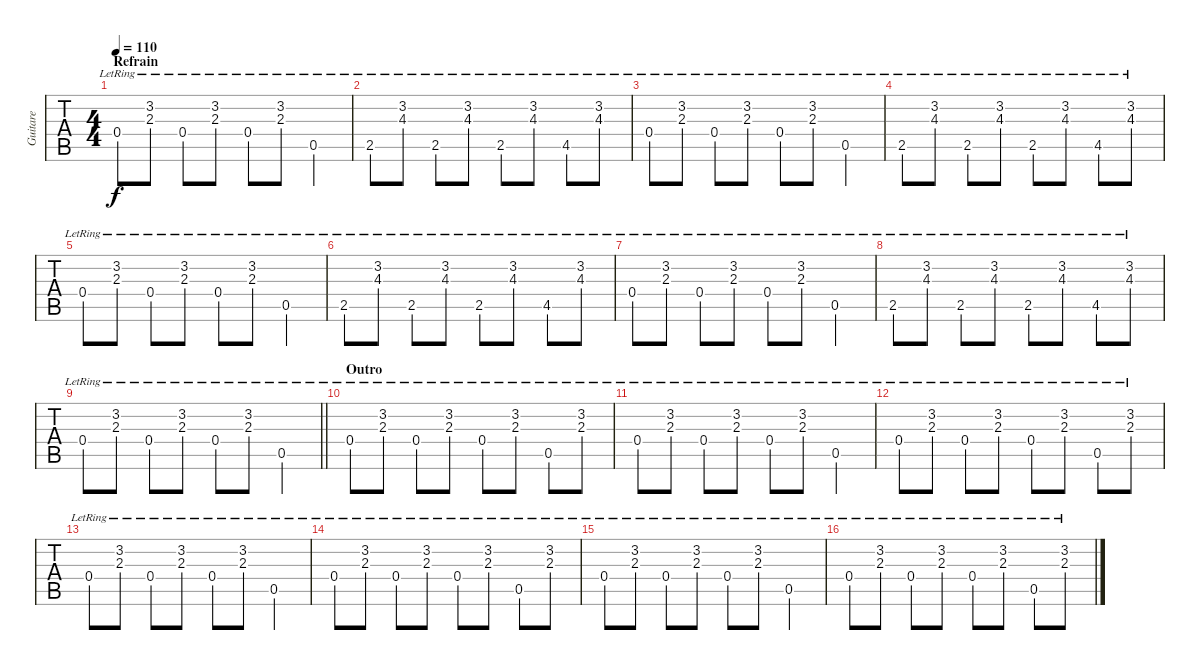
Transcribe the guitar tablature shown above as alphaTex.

\track ("Guitare" "Guitare") {instrument acousticguitarsteel}
\staff {tabs}
\tuning (E4 B3 G3 D3 A2 E2) {hide}
\ts (4 4)
\section ("" "Refrain")
\tempo 110
\clef g2
\ks c
0.4{lr}.8{dy f} (3.2{lr} 2.3{lr}).8 0.4{lr}.8 (3.2{lr} 2.3{lr}).8 0.4{lr}.8 (3.2{lr} 2.3{lr}).8 0.5{lr}.4 |
2.5{lr}.8 (3.2{lr} 4.3{lr}).8 2.5{lr}.8 (3.2{lr} 4.3{lr}).8 2.5{lr}.8 (3.2{lr} 4.3{lr}).8 4.5{lr}.8 (3.2{lr} 4.3{lr}).8 |
0.4{lr}.8 (3.2{lr} 2.3{lr}).8 0.4{lr}.8 (3.2{lr} 2.3{lr}).8 0.4{lr}.8 (3.2{lr} 2.3{lr}).8 0.5{lr}.4 |
2.5{lr}.8 (3.2{lr} 4.3{lr}).8 2.5{lr}.8 (3.2{lr} 4.3{lr}).8 2.5{lr}.8 (3.2{lr} 4.3{lr}).8 4.5{lr}.8 (3.2{lr} 4.3{lr}).8 |
0.4{lr}.8 (3.2{lr} 2.3{lr}).8 0.4{lr}.8 (3.2{lr} 2.3{lr}).8 0.4{lr}.8 (3.2{lr} 2.3{lr}).8 0.5{lr}.4 |
2.5{lr}.8 (3.2{lr} 4.3{lr}).8 2.5{lr}.8 (3.2{lr} 4.3{lr}).8 2.5{lr}.8 (3.2{lr} 4.3{lr}).8 4.5{lr}.8 (3.2{lr} 4.3{lr}).8 |
0.4{lr}.8 (3.2{lr} 2.3{lr}).8 0.4{lr}.8 (3.2{lr} 2.3{lr}).8 0.4{lr}.8 (3.2{lr} 2.3{lr}).8 0.5{lr}.4 |
2.5{lr}.8 (3.2{lr} 4.3{lr}).8 2.5{lr}.8 (3.2{lr} 4.3{lr}).8 2.5{lr}.8 (3.2{lr} 4.3{lr}).8 4.5{lr}.8 (3.2{lr} 4.3{lr}).8 |
\barLineRight lightlight
0.4{lr}.8 (3.2{lr} 2.3{lr}).8 0.4{lr}.8 (3.2{lr} 2.3{lr}).8 0.4{lr}.8 (3.2{lr} 2.3{lr}).8 0.5{lr}.4 |
\section ("" "Outro")
0.4{lr}.8 (3.2{lr} 2.3{lr}).8 0.4{lr}.8 (3.2{lr} 2.3{lr}).8 0.4{lr}.8 (3.2{lr} 2.3{lr}).8 0.5{lr}.8 (3.2{lr} 2.3{lr}).8 |
0.4{lr}.8 (3.2{lr} 2.3{lr}).8 0.4{lr}.8 (3.2{lr} 2.3{lr}).8 0.4{lr}.8 (3.2{lr} 2.3{lr}).8 0.5{lr}.4 |
0.4{lr}.8 (3.2{lr} 2.3{lr}).8 0.4{lr}.8 (3.2{lr} 2.3{lr}).8 0.4{lr}.8 (3.2{lr} 2.3{lr}).8 0.5{lr}.8 (3.2{lr} 2.3{lr}).8 |
0.4{lr}.8 (3.2{lr} 2.3{lr}).8 0.4{lr}.8 (3.2{lr} 2.3{lr}).8 0.4{lr}.8 (3.2{lr} 2.3{lr}).8 0.5{lr}.4 |
0.4{lr}.8 (3.2{lr} 2.3{lr}).8 0.4{lr}.8 (3.2{lr} 2.3{lr}).8 0.4{lr}.8 (3.2{lr} 2.3{lr}).8 0.5{lr}.8 (3.2{lr} 2.3{lr}).8 |
0.4{lr}.8 (3.2{lr} 2.3{lr}).8 0.4{lr}.8 (3.2{lr} 2.3{lr}).8 0.4{lr}.8 (3.2{lr} 2.3{lr}).8 0.5{lr}.4 |
0.4{lr}.8 (3.2{lr} 2.3{lr}).8 0.4{lr}.8 (3.2{lr} 2.3{lr}).8 0.4{lr}.8 (3.2{lr} 2.3{lr}).8 0.5{lr}.8 (3.2{lr} 2.3{lr}).8
